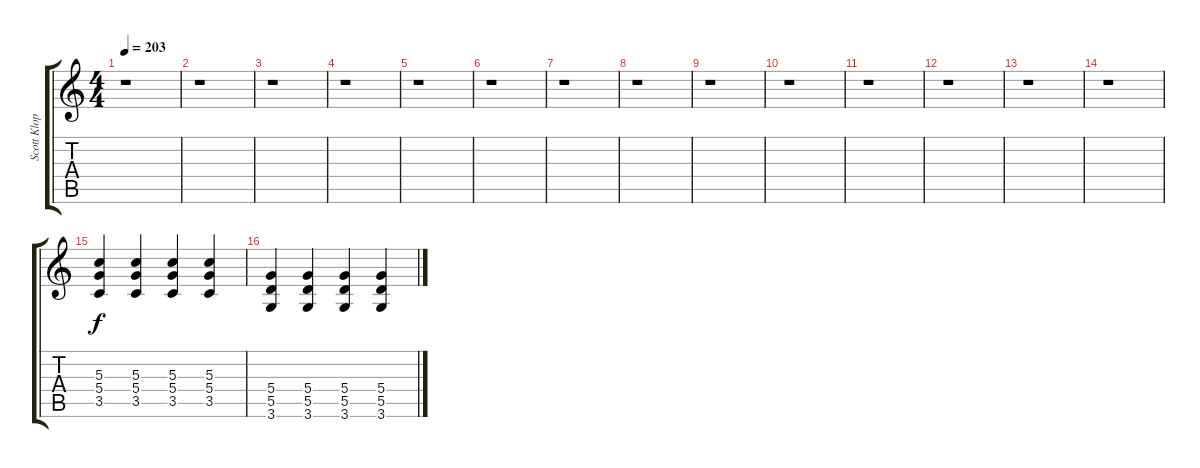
\track ("Scott Klopfenstein" "Scott Klop") {instrument distortionguitar}
\staff {score tabs}
\tuning (E4 B3 G3 D3 A2 E2) {hide}
\ts (4 4)
\tempo 203
\clef g2
\ks c
r.1{dy f} |
r.1 |
r.1 |
r.1 |
r.1 |
r.1 |
r.1 |
r.1 |
r.1 |
r.1 |
r.1 |
r.1 |
r.1 |
r.1 |
(5.3 5.4 3.5).4 (5.3 5.4 3.5).4 (5.3 5.4 3.5).4 (5.3 5.4 3.5).4 |
(5.4 5.5 3.6).4 (5.4 5.5 3.6).4 (5.4 5.5 3.6).4 (5.4 5.5 3.6).4
